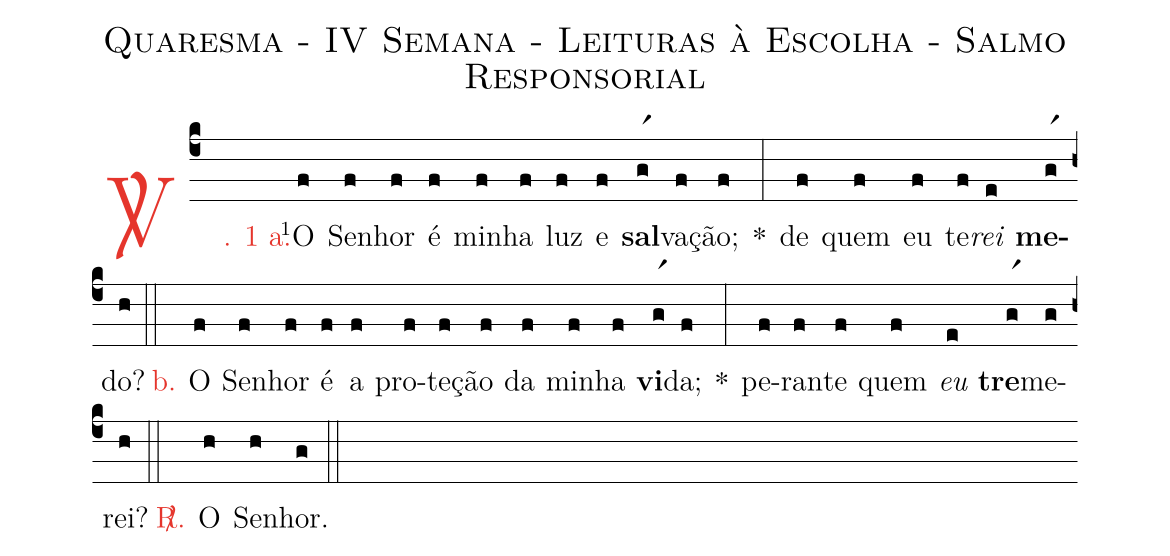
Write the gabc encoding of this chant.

name: Quaresma - IV Semana - Leituras à Escolha - Salmo Responsorial;
%%
(c4)

<c><sp>V/</sp>. 1 a.</c>() <v>\VSup{1}</v>O(f) Se(f)nhor(f) é(f) mi(f)nha(f) luz(f) e(f) <b>sal</b>(gr1)va(f)ção;(f) *(:)
de(f) quem(f) eu(f) te(f)<i>rei</i>(e) <b>me</b>(gr1)do?(h)

(::)

<nlba><c>b.</c>() O</nlba>(f) Se(f)nhor(f) é(f) a(f) pro(f)te(f)ção(f) da(f) mi(f)nha(f) <b>vi</b>(gr1)da;(f) *(:)
pe(f)ran(f)te(f) quem(f) <i>eu</i>(e) <b>tre</b>(gr1)me(g)rei?(h)

(::)

<nlba><c><sp>R/</sp>.</c>() O</nlba>(h) Se(h)nhor.(g)

(::)
